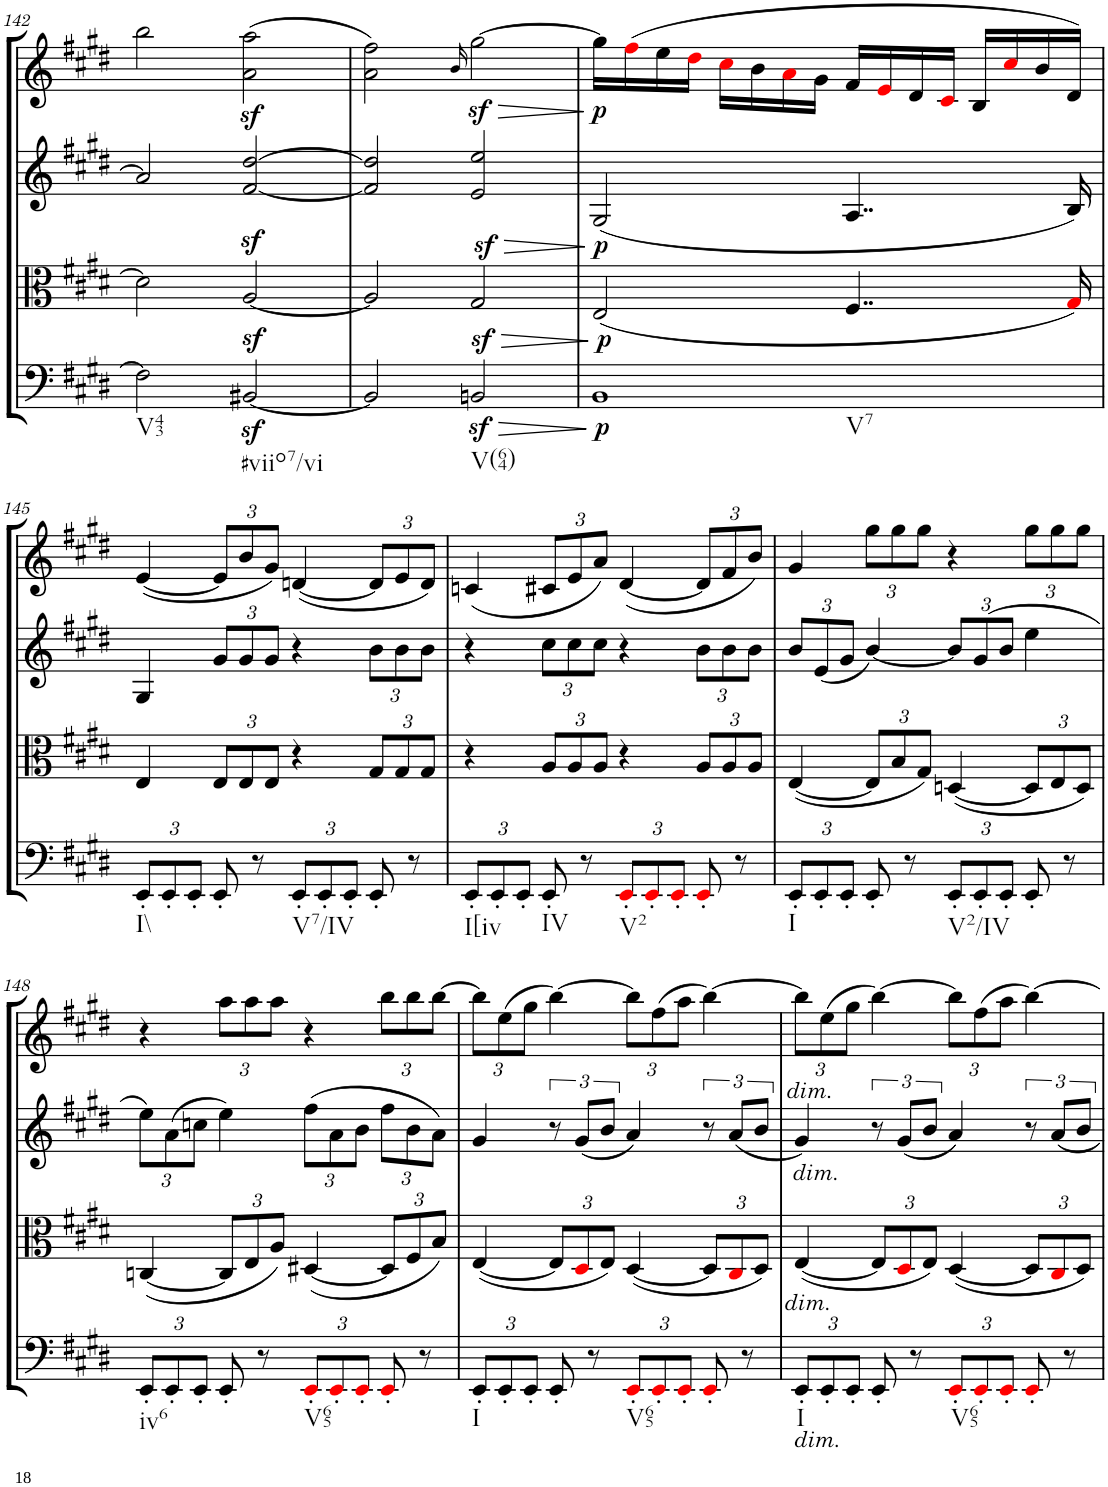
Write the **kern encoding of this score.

**kern	**dynam	**kern	**dynam	**kern	**dynam	**kern	**dynam
*part4	*part4	*part3	*part3	*part2	*part2	*part1	*part1
*staff4	*staff4	*staff3	*staff3	*staff2	*staff2	*staff1	*staff1
*I"Cello	*	*I"Viola	*	*I"2nd Violin	*	*I"1st Violin	*
*	*	*I'Vla	*	*I'Vln	*	*I'Vln	*
!!LO:PB:g=z
*clefC4	*	*clefC3	*	*clefG2	*	*clefG2	*
*k[f#c#g#d#]	*	*k[f#c#g#d#]	*	*k[f#c#g#d#]	*	*k[f#c#g#d#]	*
*M4/4	*	*M4/4	*	*M4/4	*	*M4/4	*
*met(c)	*	*met(c)	*	*met(c)	*	*met(c)	*
=142	=142	=142	=142	=142	=142	=142	=142
!LO:TX:b:t=V43	!	!	!	!	!	!	!
2F#\]	.	2d#\]	.	2a/]	.	2bb\	.
!LO:TX:b:t=#viio7/vi	!	!	!	!	!	!	!
[2BB#Xz>/	.	[2Az>/	.	[2f#/z> [2dd#/z>	.	(2a\ 2aa\	.
=143	=143	=143	=143	=143	=143	=143	=143
2BB#/]	.	2A/]	.	2f#/] 2dd#/]	.	2a\ 2ff#\)	.
.	.	.	.	.	.	16qb/	.
!LO:TX:b:t=V(64)	!	!	!	!	!	!	!
!	!LO:HP:b	!	!LO:HP:b	!	!LO:HP:b	!	!
2BBnz</	>	2G#z</	>	2e/z< 2ee/z<	>	[2gg#z<\	.
.	]	.	]	.	]	.	.
=144	=144	=144	=144	=144	=144	=144	=144
!LO:TX:b:t=V7	!	!	!	!	!	!	!
!	!LO:DY:b	!	!LO:DY:b	!	!LO:DY:b	!	!LO:DY:b
1BB	p	(2E/	p	(2G#/	p	16gg#\LL]	p
.	.	.	.	.	.	(16ff#i\	.
.	.	.	.	.	.	16ee\	.
.	.	.	.	.	.	16dd#i\JJ	.
.	.	.	.	.	.	16cc#i\LL	.
.	.	.	.	.	.	16b\	.
.	.	.	.	.	.	16ai\	.
.	.	.	.	.	.	16g#\JJ	.
.	.	4..F#/	.	4..A/	.	16f#/LL	.
.	.	.	.	.	.	16ei/	.
.	.	.	.	.	.	16d#/	.
.	.	.	.	.	.	16c#i/JJ	.
.	.	.	.	.	.	16B/LL	.
.	.	.	.	.	.	16cc#i/	.
.	.	.	.	.	.	16b/	.
.	.	16G#i/)	.	16B/)	.	16d#/JJ)	.
!!LO:LB:g=z
=145	=145	=145	=145	=145	=145	=145	=145
*Xbrackettup	*	*	*	*	*	*	*
!LO:TX:b:t=I\\	!	!	!	!	!	!	!
12EE'/L	.	4E/	.	4G#/	.	([4e/	.
12EE'/	.	.	.	.	.	.	.
12EE'/J	.	.	.	.	.	.	.
*	*	*Xbrackettup	*	*Xbrackettup	*	*Xbrackettup	*
8EE'/	.	12E/L	.	12g#/L	.	12e/L]	.
.	.	12E/	.	12g#/	.	12b/	.
8r	.	.	.	.	.	.	.
.	.	12E/J	.	12g#/J	.	12g#/J)	.
!LO:TX:b:t=V7/IV	!	!	!	!	!	!	!
12EE'/L	.	4r	.	4r	.	([4dn/	.
12EE'/	.	.	.	.	.	.	.
12EE'/J	.	.	.	.	.	.	.
8EE'/	.	12G#/L	.	12b\L	.	12d/L]	.
.	.	12G#/	.	12b\	.	12e/	.
8r	.	.	.	.	.	.	.
.	.	12G#/J	.	12b\J	.	12d/J)	.
=146	=146	=146	=146	=146	=146	=146	=146
!LO:TX:b:t=I[iv	!	!	!	!	!	!	!
12EE'/L	.	4r	.	4r	.	(4cn/	.
12EE'/	.	.	.	.	.	.	.
12EE'/J	.	.	.	.	.	.	.
!LO:TX:b:t=IV	!	!	!	!	!	!	!
8EE'/	.	12A/L	.	12cc#\L	.	12c#X/L	.
.	.	12A/	.	12cc#\	.	12e/	.
8r	.	.	.	.	.	.	.
.	.	12A/J	.	12cc#\J	.	12a/J)	.
!LO:TX:b:t=V2	!	!	!	!	!	!	!
12EE'i/L	.	4r	.	4r	.	([4d#/	.
12EE'i/	.	.	.	.	.	.	.
12EE'i/J	.	.	.	.	.	.	.
8EE'i/	.	12A/L	.	12b\L	.	12d#/L]	.
.	.	12A/	.	12b\	.	12f#/	.
8r	.	.	.	.	.	.	.
.	.	12A/J	.	12b\J	.	12b/J)	.
=147	=147	=147	=147	=147	=147	=147	=147
!LO:TX:b:t=I	!	!	!	!	!	!	!
12EE'/L	.	([4E/	.	12b/L	.	4g#/	.
12EE'/	.	.	.	(12e/	.	.	.
12EE'/J	.	.	.	12g#/J	.	.	.
8EE'/	.	12E/L]	.	[4b/)	.	12gg#\L	.
.	.	12B/	.	.	.	12gg#\	.
8r	.	.	.	.	.	.	.
.	.	12G#/J)	.	.	.	12gg#\J	.
!LO:TX:b:t=V2/IV	!	!	!	!	!	!	!
12EE'/L	.	([4Dn/	.	12b/L]	.	4r	.
12EE'/	.	.	.	(12g#/	.	.	.
12EE'/J	.	.	.	12b/J	.	.	.
8EE'/	.	12D/L]	.	4ee\	.	12gg#\L	.
.	.	12E/	.	.	.	12gg#\	.
8r	.	.	.	.	.	.	.
.	.	12D/J)	.	.	.	12gg#\J	.
!!LO:LB:g=z
=148	=148	=148	=148	=148	=148	=148	=148
!LO:TX:b:t=iv6	!	!	!	!	!	!	!
12EE'/L	.	([4Cn/	.	12ee\L)	.	4r	.
12EE'/	.	.	.	(12a\	.	.	.
12EE'/J	.	.	.	12ccn\J	.	.	.
8EE'/	.	12C/L]	.	4ee\)	.	12aa\L	.
.	.	12E/	.	.	.	12aa\	.
8r	.	.	.	.	.	.	.
.	.	12A/J)	.	.	.	12aa\J	.
!LO:TX:b:t=V65	!	!	!	!	!	!	!
12EE'i/L	.	([4D#X/	.	(12ff#\L	.	4r	.
12EE'i/	.	.	.	12a\	.	.	.
12EE'i/J	.	.	.	12b\J	.	.	.
8EE'i/	.	12D#/L]	.	12ff#\L	.	12bb\L	.
.	.	12F#/	.	12b\	.	12bb\	.
8r	.	.	.	.	.	.	.
.	.	12B/J)	.	12a\J)	.	[12bb\J	.
=149	=149	=149	=149	=149	=149	=149	=149
!LO:TX:b:t=I	!	!	!	!	!	!	!
12EE'/L	.	([4E/	.	4g#/	.	12bb\L]	.
12EE'/	.	.	.	.	.	(12ee\	.
12EE'/J	.	.	.	.	.	12gg#\J	.
*	*	*	*	*brackettup	*	*	*
8EE'/	.	12E/L]	.	12r	.	[4bb\)	.
.	.	12D#i/	.	(12g#/L	.	.	.
8r	.	.	.	.	.	.	.
.	.	12E/J)	.	12b/J	.	.	.
!LO:TX:b:t=V65	!	!	!	!	!	!	!
12EE'i/L	.	([4D#/	.	4a/)	.	12bb\L]	.
12EE'i/	.	.	.	.	.	(12ff#\	.
12EE'i/J	.	.	.	.	.	12aa\J	.
8EE'i/	.	12D#/L]	.	12r	.	[4bb\)	.
.	.	12C#i/	.	(12a/L	.	.	.
8r	.	.	.	.	.	.	.
.	.	12D#/J)	.	12b/J	.	.	.
=150	=150	=150	=150	=150	=150	=150	=150
!	!	!	!	!	!	!LO:TX:b:i:t=dim.	!
!	!	!	!	!LO:TX:b:i:t=dim.	!	!	!
!	!	!LO:TX:b:i:t=dim.	!	!	!	!	!
!LO:TX:b:i:t=dim.	!	!	!	!	!	!	!
!LO:TX:b:t=I	!	!	!	!	!	!	!
12EE'/L	.	([4E/	.	4g#/)	.	12bb\L]	.
12EE'/	.	.	.	.	.	(12ee\	.
12EE'/J	.	.	.	.	.	12gg#\J	.
8EE'/	.	12E/L]	.	12r	.	[4bb\)	.
.	.	12D#i/	.	(12g#/L	.	.	.
8r	.	.	.	.	.	.	.
.	.	12E/J)	.	12b/J	.	.	.
!LO:TX:b:t=V65	!	!	!	!	!	!	!
12EE'i/L	.	([4D#/	.	4a/)	.	12bb\L]	.
12EE'i/	.	.	.	.	.	(12ff#\	.
12EE'i/J	.	.	.	.	.	12aa\J	.
8EE'i/	.	12D#/L]	.	12r	.	[4bb\)	.
.	.	12C#i/	.	12a/L	.	.	.
8r	.	.	.	.	.	.	.
.	.	12D#/J)	.	12b/J	.	.	.
=	=	=	=	=	=	=	=
*-	*-	*-	*-	*-	*-	*-	*-
